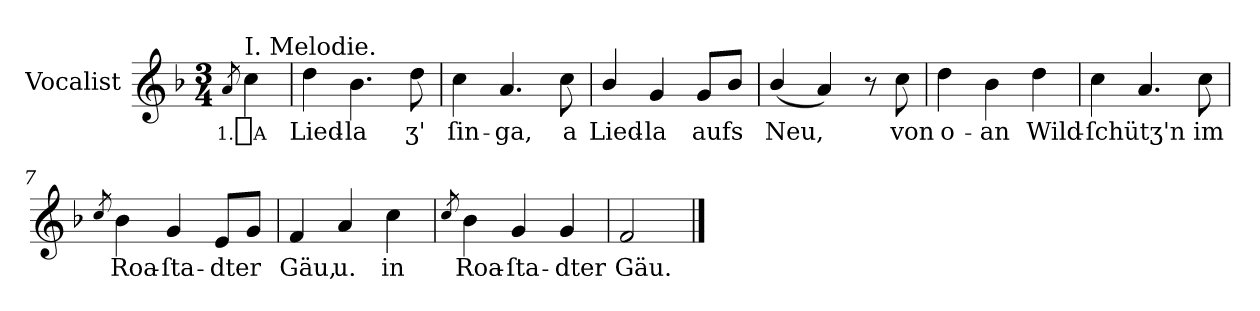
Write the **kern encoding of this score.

**kern	**text
*part1	*part1
*staff1	*staff1
*I"Vocalist	*
*k[b-]	*
*F:	*
*M3/4	*
=	=
8qa	1._A
!LO:TX:a:t=I. Melodie.	!
4cc	.
=1	=1
4dd	Lied-
4.b-	-la
8dd	ʒ'
=2	=2
4cc	ſin-
4.a	-ga,
8cc	a
=3	=3
4b-/	Lied-
4g	-la
8gL	aufs
8b-J	.
=4	=4
(4b-/	Neu,
4a)	.
8r	.
8cc	von
=5	=5
4dd	o-
4b-	-an
4dd	Wild-
=6	=6
4cc	-ſchütʒ'n
4.a	.
8cc	im
=7	=7
8qcc	.
4b-	Roa-
4g	-ſta-
8eL	-dter
8gJ	.
=8	=8
4f	Gäu,
4a	u.
4cc	in
=9	=9
8qcc	.
4b-	Roa-
4g	-ſta-
4g	-dter
=10	=10
2f	Gäu.
==	==
*-	*-
